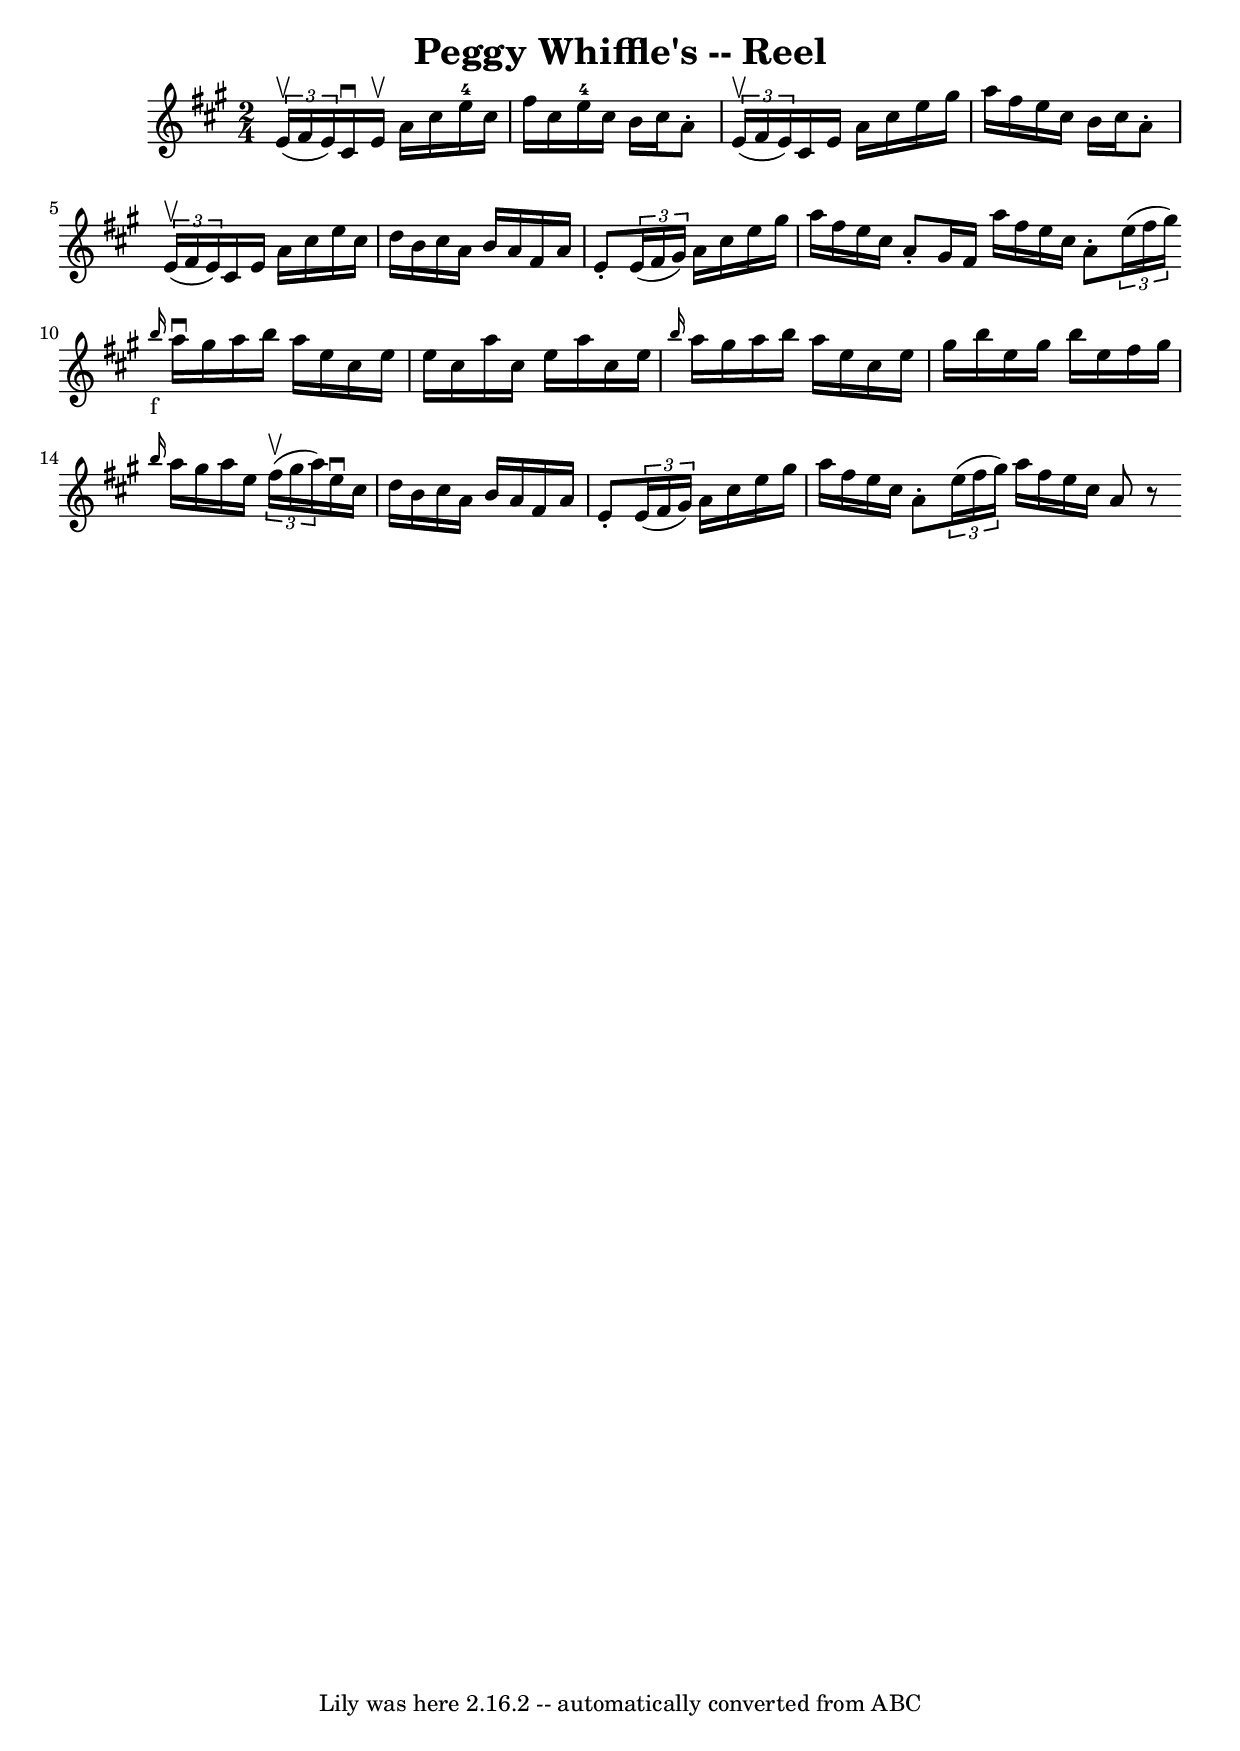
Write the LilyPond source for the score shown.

\version "2.16.2"
\include "Mammoth.ily"
\header {
  %% book = "Ryan's Mammoth Collection"
 crossRefNumber = "1"
 footnotes = "\\\\310"
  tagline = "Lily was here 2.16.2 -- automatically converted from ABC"
  title = "Peggy Whiffle's -- Reel"

}
voicedefault =  {


  \time 2/4 
  \key a \major
  \times 2/3 { e'16^\upbow(fs'16 e'16) 
	     } cs'16^\downbow e'16^\upbow a'16 cs''16 e''16-4 cs''16      |
 fs''16 cs''16 e''16-4 cs''16 b'16 cs''16 a'8-.   |
  \times 2/3 { e'16^\upbow(fs'16 e'16) 
	     } cs'16 e'16 a'16 cs''16 e''16 gs''16     |
 a''16 fs''16 e''16 cs''16 b'16 cs''16 a'8-.    |
  \times 2/3 {   
 e'16^\upbow(fs'16 e'16) 
  } cs'16 e'16 a'16 cs''16 e''16 cs''16     |
 d''16 b'16 cs''16 a'16 b'16 a'16 fs'16 a'16     |
 e'8-.   \times 2/3 { e'16 (fs'16    
			gs'16)  		      } a'16 cs''16 e''16 gs''16     |
 a''16 fs''16 e''16 cs''16 a'8-. gs'16 fs'16    \bar ": |" a''16   
 fs''16 e''16 cs''16 a'8-.   \times 2/3 { e''16 (fs''16    
					 gs''16)  					    }   \bar " |."     \grace { b''16_"f" 
								     } a''16^\downbow gs''16 a''16 b''16 a''16 e''16 cs''16 e''16     |
 e''16 cs''16 a''16 cs''16 e''16 a''16 cs''16 e''16      |
  \grace { b''16  
	 } a''16 gs''16 a''16 b''16 a''16 e''16 cs''16 e''16     |
 gs''16 b''16 e''16 gs''16 b''16 e''16 fs''16 gs''16     |
  \grace { b''16  
	 }   
 a''16 gs''16 a''16 e''16    \times 2/3 { fs''16^\upbow(gs''16 
					 a''16)  					  } e''16^\downbow cs''16     |
 d''16 b'16 cs''16 a'16 b'16 a'16 fs'16 a'16     |
 e'8-.   
  \times 2/3 { e'16 (fs'16 gs'16) 
	     } a'16 cs''16 e''16 gs''16     |
 a''16 fs''16 e''16 cs''16 a'8-.   
  \times 2/3 { e''16 (fs''16 gs''16)  	     }   \bar ": |" a''16 fs''16 e''16 cs''16 a'8    r8   \bar " |."   

}

\score{
  <<

    \context Staff="default"
    {
      \voicedefault 
      
    }

  >>
  \layout {
    
  }
  \midi {
  }

}
